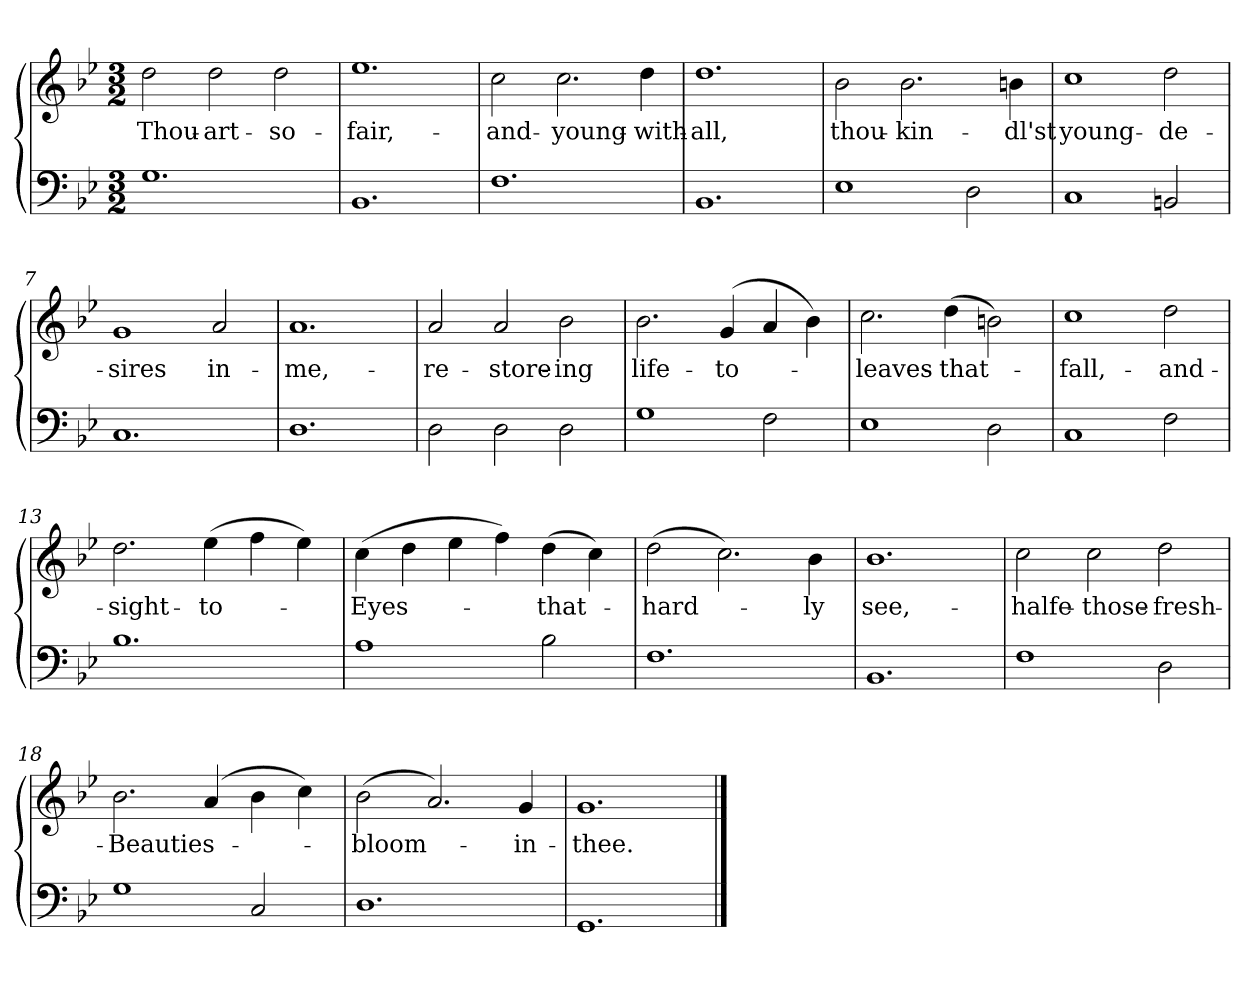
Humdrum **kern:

**kern	**kern	**text
*part2	*part1	*part1
*staff2	*staff1	*staff1
*clefF4	*clefG2	*
*k[b-e-]	*k[b-e-]	*
*B-:	*B-:	*
*M3/2	*M3/2	*
=1	=1	=1
1.G\	2dd\	Thou-
.	2dd\	art-
.	2dd\	so-
=2	=2	=2
1.BB-/	1.ee-\	fair,-
=3	=3	=3
1.F\	2cc\	and-
.	2.cc\	young-
.	4dd\	with-
=4	=4	=4
1.BB-/	1.dd\	-all,
=5	=5	=5
1E-\	2b-\	thou-
.	2.b-\	kin-
2D\	.	.
.	4bn\	-dl'st
=6	=6	=6
1C/	1cc\	young-
2BBn/	2dd\	de-
=7	=7	=7
1.C/	1g/	-sires
.	2a/	in-
!!LO:LB:g=z
=8	=8	=8
1.D\	1.a/	me,-
=9	=9	=9
2D\	2a/	re-
2D\	2a/	-store-
2D\	2b-\	-ing
=10	=10	=10
1G\	2.b-\	life-
.	(4g/	to-
2F\	4a/	.
.	4b-\)	.
=11	=11	=11
1E-\	2.cc\	leaves-
.	(4dd\	that-
2D\	2bn\)	.
=12	=12	=12
1C/	1cc\	fall,-
2F\	2dd\	and-
=13	=13	=13
1.B-\	2.dd\	sight-
.	(4ee-\	to-
.	4ff\	.
.	4ee-\)	.
!!LO:LB:g=z
=14	=14	=14
1A\	(4cc\	Eyes-
.	4dd\	.
.	4ee-\	.
.	4ff\)	.
2B-\	(4dd\	that-
.	4cc\)	.
=15	=15	=15
1.F\	(2dd\	hard-
.	2.cc\)	.
.	4b-\	-ly
=16	=16	=16
1.BB-/	1.b-\	see,-
=17	=17	=17
1F\	2cc\	halfe-
.	2cc\	those-
2D\	2dd\	fresh-
=18	=18	=18
1G\	2.b-\	Beauties-
.	(4a/	.
2C/	4b-\	.
.	4cc\)	.
=19	=19	=19
1.D\	(2b-\	bloom-
.	2.a/)	.
.	4g/	in-
=20	=20	=20
1.GG/	1.g/	thee.-
==	==	==
*-	*-	*-
